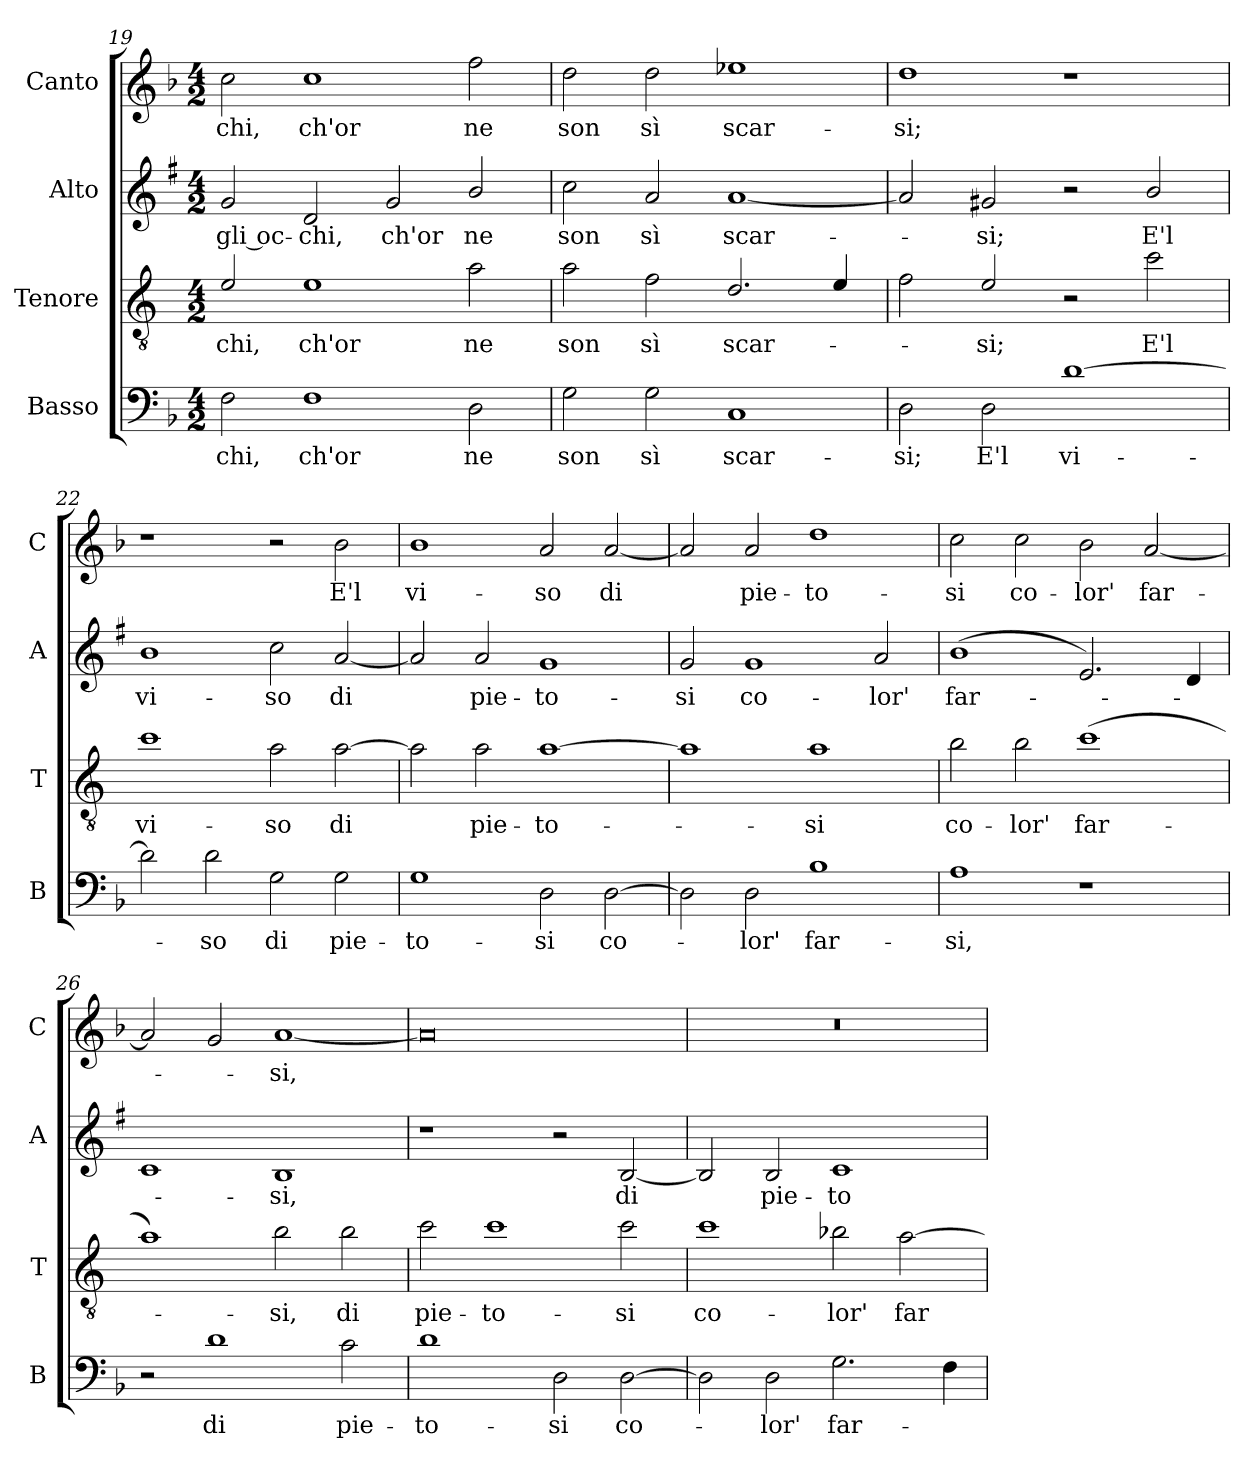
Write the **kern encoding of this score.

**kern	**text	**kern	**text	**kern	**text	**kern	**text
*part4	*part4	*part3	*part3	*part2	*part2	*part1	*part1
*staff4	*staff4	*staff3	*staff3	*staff2	*staff2	*staff1	*staff1
*I"Basso	*	*I"Tenore	*	*I"Alto	*	*I"Canto	*
*I'B	*	*I'T	*	*I'A	*	*I'C	*
!!LO:LB:g=z
*clefF4	*	*clefGv2	*	*clefG2	*	*clefG2	*
*	*	*ITrd4c7	*	*ITrd1c2	*	*	*
*k[b-]	*	*k[b-]	*	*k[b-]	*	*k[b-]	*
*F:	*	*F:	*	*F:	*	*F:	*
*M4/2	*	*M4/2	*	*M4/2	*	*M4/2	*
=19	=19	=19	=19	=19	=19	=19	=19
!	!LO:LY:b	!	!LO:LY:b	!	!LO:LY:b	!	!LO:LY:b
2F\	-chi,	2A/	-chi,	2f/	-gli oc-	2cc\	-chi,
!	!LO:LY:b	!	!LO:LY:b	!	!LO:LY:b	!	!LO:LY:b
1F	ch'or	1A	ch'or	2c/	-chi,	1cc	ch'or
!	!	!	!	!	!LO:LY:b	!	!
.	.	.	.	2f/	ch'or	.	.
!	!LO:LY:b	!	!LO:LY:b	!	!LO:LY:b	!	!LO:LY:b
2D\	ne	2d\	ne	2a/	ne	2ff\	ne
=20	=20	=20	=20	=20	=20	=20	=20
!	!LO:LY:b	!	!LO:LY:b	!	!LO:LY:b	!	!LO:LY:b
2G\	son	2d\	son	2b-\	son	2dd\	son
!	!LO:LY:b	!	!LO:LY:b	!	!LO:LY:b	!	!LO:LY:b
2G\	sì	2B-\	sì	2g/	sì	2dd\	sì
!	!LO:LY:b	!	!LO:LY:b	!	!LO:LY:b	!	!LO:LY:b
1C	scar-	2.G/	scar-	[1g	scar-	1ee-X	scar-
.	.	4A/	.	.	.	.	.
=21	=21	=21	=21	=21	=21	=21	=21
!	!LO:LY:b	!	!	!	!	!	!LO:LY:b
2D\	-si;	2B-\	.	2g/]	.	1dd	-si;
!	!LO:LY:b	!	!LO:LY:b	!	!LO:LY:b	!	!
2D\	E'l	2A/	-si;	2f#X/	-si;	.	.
!	!LO:LY:b	!	!	!	!	!	!
[1d	vi-	2r	.	2r	.	1r	.
!	!	!	!LO:LY:b	!	!LO:LY:b	!	!
.	.	2f\	E'l	2a/	E'l	.	.
=22	=22	=22	=22	=22	=22	=22	=22
!	!	!	!LO:LY:b	!	!LO:LY:b	!	!
2d\]	.	1f	vi-	1a	vi-	1r	.
!	!LO:LY:b	!	!	!	!	!	!
2d\	-so	.	.	.	.	.	.
!	!LO:LY:b	!	!LO:LY:b	!	!LO:LY:b	!	!
2G\	di	2d\	-so	2b-\	-so	2r	.
!	!LO:LY:b	!	!LO:LY:b	!	!LO:LY:b	!	!LO:LY:b
2G\	pie-	[2d\	di	[2g/	di	2b-\	E'l
=23	=23	=23	=23	=23	=23	=23	=23
!	!LO:LY:b	!	!	!	!	!	!LO:LY:b
1G	-to-	2d\]	.	2g/]	.	1b-	vi-
!	!	!	!LO:LY:b	!	!LO:LY:b	!	!
.	.	2d\	pie-	2g/	pie-	.	.
!	!LO:LY:b	!	!LO:LY:b	!	!LO:LY:b	!	!LO:LY:b
2D\	-si	[1d	-to-	1f	-to-	2a/	-so
!	!LO:LY:b	!	!	!	!	!	!LO:LY:b
[2D\	co-	.	.	.	.	[2a/	di
!!LO:LB:g=z
=24	=24	=24	=24	=24	=24	=24	=24
!	!	!	!	!	!LO:LY:b	!	!
2D\]	.	1d]	.	2f/	-si	2a/]	.
!	!LO:LY:b	!	!	!	!LO:LY:b	!	!LO:LY:b
2D\	-lor'	.	.	1f	co-	2a/	pie-
!	!LO:LY:b	!	!LO:LY:b	!	!	!	!LO:LY:b
1B-	far-	1d	-si	.	.	1dd	-to-
!	!	!	!	!	!LO:LY:b	!	!
.	.	.	.	2g/	-lor'	.	.
=25	=25	=25	=25	=25	=25	=25	=25
!	!LO:LY:b	!	!LO:LY:b	!	!LO:LY:b	!	!LO:LY:b
1A	-si,	2e\	co-	(<1a	far-	2cc\	-si
!	!	!	!LO:LY:b	!	!	!	!LO:LY:b
.	.	2e\	-lor'	.	.	2cc\	co-
!	!	!	!LO:LY:b	!	!	!	!LO:LY:b
1r	.	(>1f	far-	2.d/)	.	2b-\	-lor'
!	!	!	!	!	!	!	!LO:LY:b
.	.	.	.	.	.	[2a/	far-
.	.	.	.	4c/	.	.	.
=26	=26	=26	=26	=26	=26	=26	=26
2r	.	1d)	.	1B-	.	2a/]	.
!	!LO:LY:b	!	!	!	!	!	!
1d	di	.	.	.	.	2g/	.
!	!	!	!LO:LY:b	!	!LO:LY:b	!	!LO:LY:b
.	.	2e\	-si,	1A	-si,	[1a	-si,
!	!LO:LY:b	!	!LO:LY:b	!	!	!	!
2c\	pie-	2e\	di	.	.	.	.
=27	=27	=27	=27	=27	=27	=27	=27
!	!LO:LY:b	!	!LO:LY:b	!	!	!	!
1d	-to-	2f\	pie-	1r	.	0a]	.
!	!	!	!LO:LY:b	!	!	!	!
.	.	1f	-to-	.	.	.	.
!	!LO:LY:b	!	!	!	!	!	!
2D\	-si	.	.	2r	.	.	.
!	!LO:LY:b	!	!LO:LY:b	!	!LO:LY:b	!	!
[2D\	co-	2f\	-si	[2A/	di	.	.
=28	=28	=28	=28	=28	=28	=28	=28
!	!	!	!LO:LY:b	!	!	!	!
2D\]	.	1f	co-	2A/]	.	0r	.
!	!LO:LY:b	!	!	!	!LO:LY:b	!	!
2D\	-lor'	.	.	2A/	pie-	.	.
!	!LO:LY:b	!	!LO:LY:b	!	!LO:LY:b	!	!
2.G\	far-	2e-X\	-lor'	1B-	-to-	.	.
!	!	!	!LO:LY:b	!	!	!	!
.	.	[2d\	far-	.	.	.	.
4F\	.	.	.	.	.	.	.
=	=	=	=	=	=	=	=
*-	*-	*-	*-	*-	*-	*-	*-
